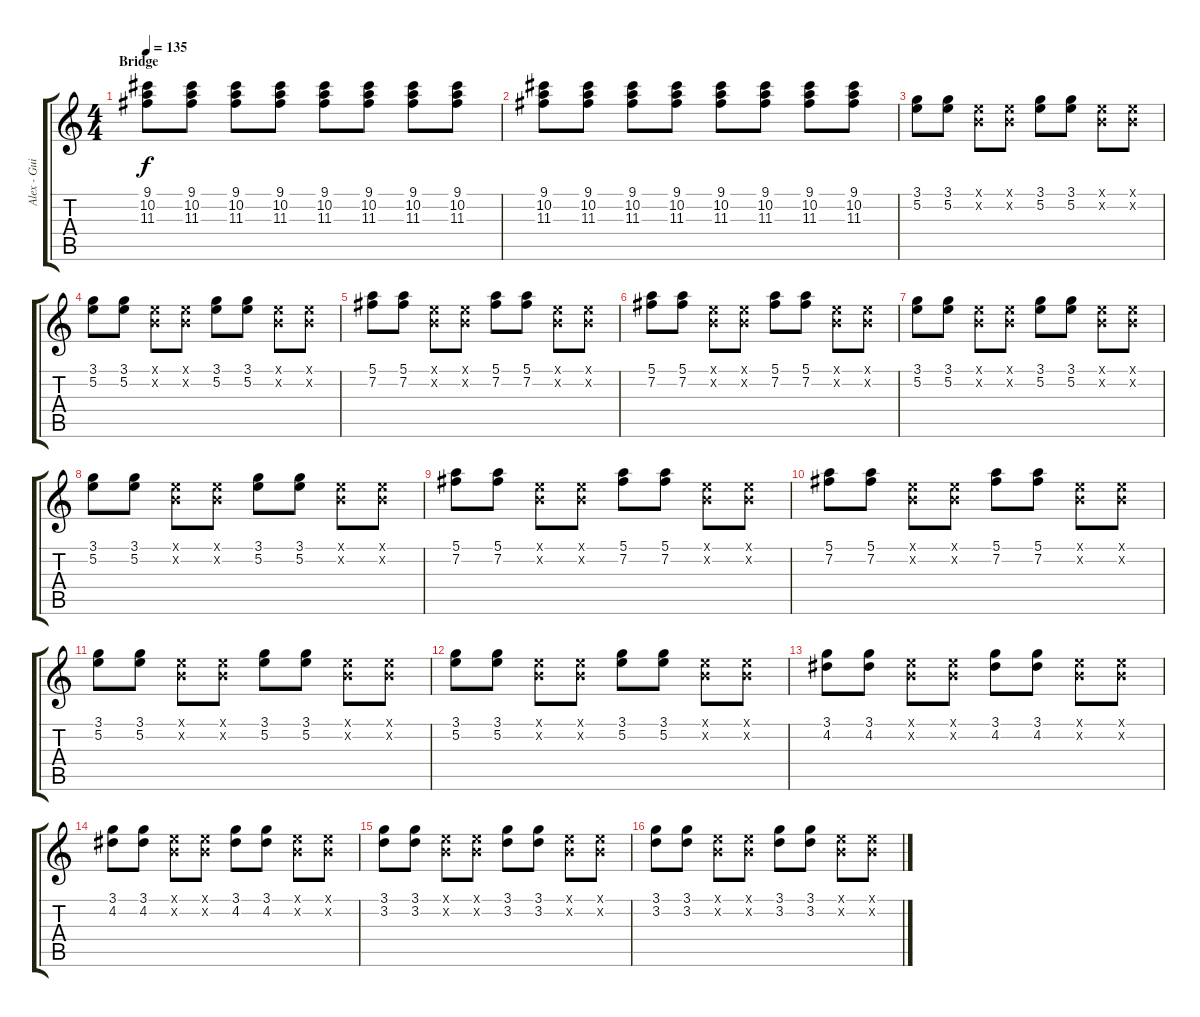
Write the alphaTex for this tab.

\track ("Alex - Guitar" "Alex - Gui") {instrument distortionguitar}
\staff {score tabs}
\tuning (E4 B3 G3 D3 A2 E2) {hide}
\ts (4 4)
\section ("" "Bridge")
\tempo 135
\clef g2
\ks c
(9.1 10.2 11.3).8{dy f} (9.1 10.2 11.3).8 (9.1 10.2 11.3).8 (9.1 10.2 11.3).8 (9.1 10.2 11.3).8 (9.1 10.2 11.3).8 (9.1 10.2 11.3).8 (9.1 10.2 11.3).8 |
(9.1 10.2 11.3).8 (9.1 10.2 11.3).8 (9.1 10.2 11.3).8 (9.1 10.2 11.3).8 (9.1 10.2 11.3).8 (9.1 10.2 11.3).8 (9.1 10.2 11.3).8 (9.1 10.2 11.3).8 |
(3.1 5.2).8 (3.1 5.2).8 (0.1{x} 0.2{x}).8 (0.1{x} 0.2{x}).8 (3.1 5.2).8 (3.1 5.2).8 (0.1{x} 0.2{x}).8 (0.1{x} 0.2{x}).8 |
(3.1 5.2).8 (3.1 5.2).8 (0.1{x} 0.2{x}).8 (0.1{x} 0.2{x}).8 (3.1 5.2).8 (3.1 5.2).8 (0.1{x} 0.2{x}).8 (0.1{x} 0.2{x}).8 |
(5.1 7.2).8 (5.1 7.2).8 (0.1{x} 0.2{x}).8 (0.1{x} 0.2{x}).8 (5.1 7.2).8 (5.1 7.2).8 (0.1{x} 0.2{x}).8 (0.1{x} 0.2{x}).8 |
(5.1 7.2).8 (5.1 7.2).8 (0.1{x} 0.2{x}).8 (0.1{x} 0.2{x}).8 (5.1 7.2).8 (5.1 7.2).8 (0.1{x} 0.2{x}).8 (0.1{x} 0.2{x}).8 |
(3.1 5.2).8 (3.1 5.2).8 (0.1{x} 0.2{x}).8 (0.1{x} 0.2{x}).8 (3.1 5.2).8 (3.1 5.2).8 (0.1{x} 0.2{x}).8 (0.1{x} 0.2{x}).8 |
(3.1 5.2).8 (3.1 5.2).8 (0.1{x} 0.2{x}).8 (0.1{x} 0.2{x}).8 (3.1 5.2).8 (3.1 5.2).8 (0.1{x} 0.2{x}).8 (0.1{x} 0.2{x}).8 |
(5.1 7.2).8 (5.1 7.2).8 (0.1{x} 0.2{x}).8 (0.1{x} 0.2{x}).8 (5.1 7.2).8 (5.1 7.2).8 (0.1{x} 0.2{x}).8 (0.1{x} 0.2{x}).8 |
(5.1 7.2).8 (5.1 7.2).8 (0.1{x} 0.2{x}).8 (0.1{x} 0.2{x}).8 (5.1 7.2).8 (5.1 7.2).8 (0.1{x} 0.2{x}).8 (0.1{x} 0.2{x}).8 |
(3.1 5.2).8 (3.1 5.2).8 (0.1{x} 0.2{x}).8 (0.1{x} 0.2{x}).8 (3.1 5.2).8 (3.1 5.2).8 (0.1{x} 0.2{x}).8 (0.1{x} 0.2{x}).8 |
(3.1 5.2).8 (3.1 5.2).8 (0.1{x} 0.2{x}).8 (0.1{x} 0.2{x}).8 (3.1 5.2).8 (3.1 5.2).8 (0.1{x} 0.2{x}).8 (0.1{x} 0.2{x}).8 |
(3.1 4.2).8 (3.1 4.2).8 (0.1{x} 0.2{x}).8 (0.1{x} 0.2{x}).8 (3.1 4.2).8 (3.1 4.2).8 (0.1{x} 0.2{x}).8 (0.1{x} 0.2{x}).8 |
(3.1 4.2).8 (3.1 4.2).8 (0.1{x} 0.2{x}).8 (0.1{x} 0.2{x}).8 (3.1 4.2).8 (3.1 4.2).8 (0.1{x} 0.2{x}).8 (0.1{x} 0.2{x}).8 |
(3.1 3.2).8 (3.1 3.2).8 (0.1{x} 0.2{x}).8 (0.1{x} 0.2{x}).8 (3.1 3.2).8 (3.1 3.2).8 (0.1{x} 0.2{x}).8 (0.1{x} 0.2{x}).8 |
(3.1 3.2).8 (3.1 3.2).8 (0.1{x} 0.2{x}).8 (0.1{x} 0.2{x}).8 (3.1 3.2).8 (3.1 3.2).8 (0.1{x} 0.2{x}).8 (0.1{x} 0.2{x}).8
